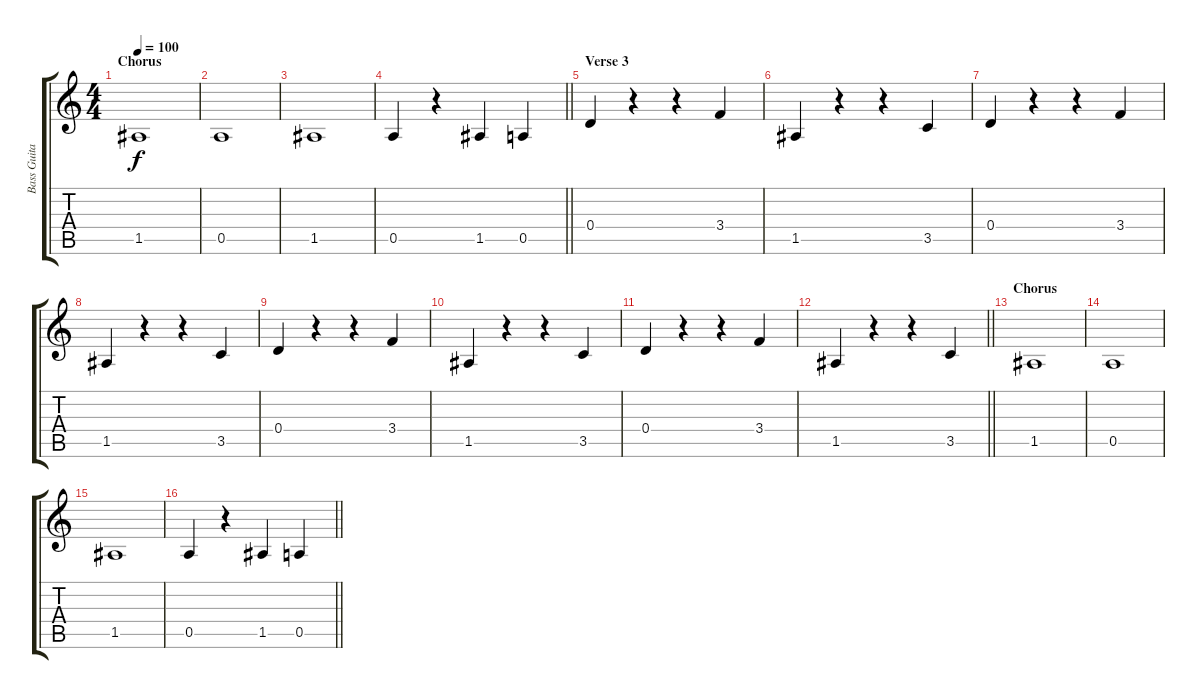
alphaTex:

\track ("Bass Guitar" "Bass Guita") {instrument acousticbass}
\staff {score tabs}
\tuning (E4 B3 G3 D3 A2 E2) {hide}
\ts (4 4)
\section ("" "Chorus")
\tempo 100
\clef g2
\ks c
1.5.1{dy f} |
0.5.1 |
1.5.1 |
\barLineRight lightlight
0.5.4 r.4 1.5.4 0.5.4 |
\section ("" "Verse 3")
0.4.4 r.4 r.4 3.4.4 |
1.5.4 r.4 r.4 3.5.4 |
0.4.4 r.4 r.4 3.4.4 |
1.5.4 r.4 r.4 3.5.4 |
0.4.4 r.4 r.4 3.4.4 |
1.5.4 r.4 r.4 3.5.4 |
0.4.4 r.4 r.4 3.4.4 |
\barLineRight lightlight
1.5.4 r.4 r.4 3.5.4 |
\section ("" "Chorus")
1.5.1 |
0.5.1 |
1.5.1 |
\barLineRight lightlight
0.5.4 r.4 1.5.4 0.5.4
